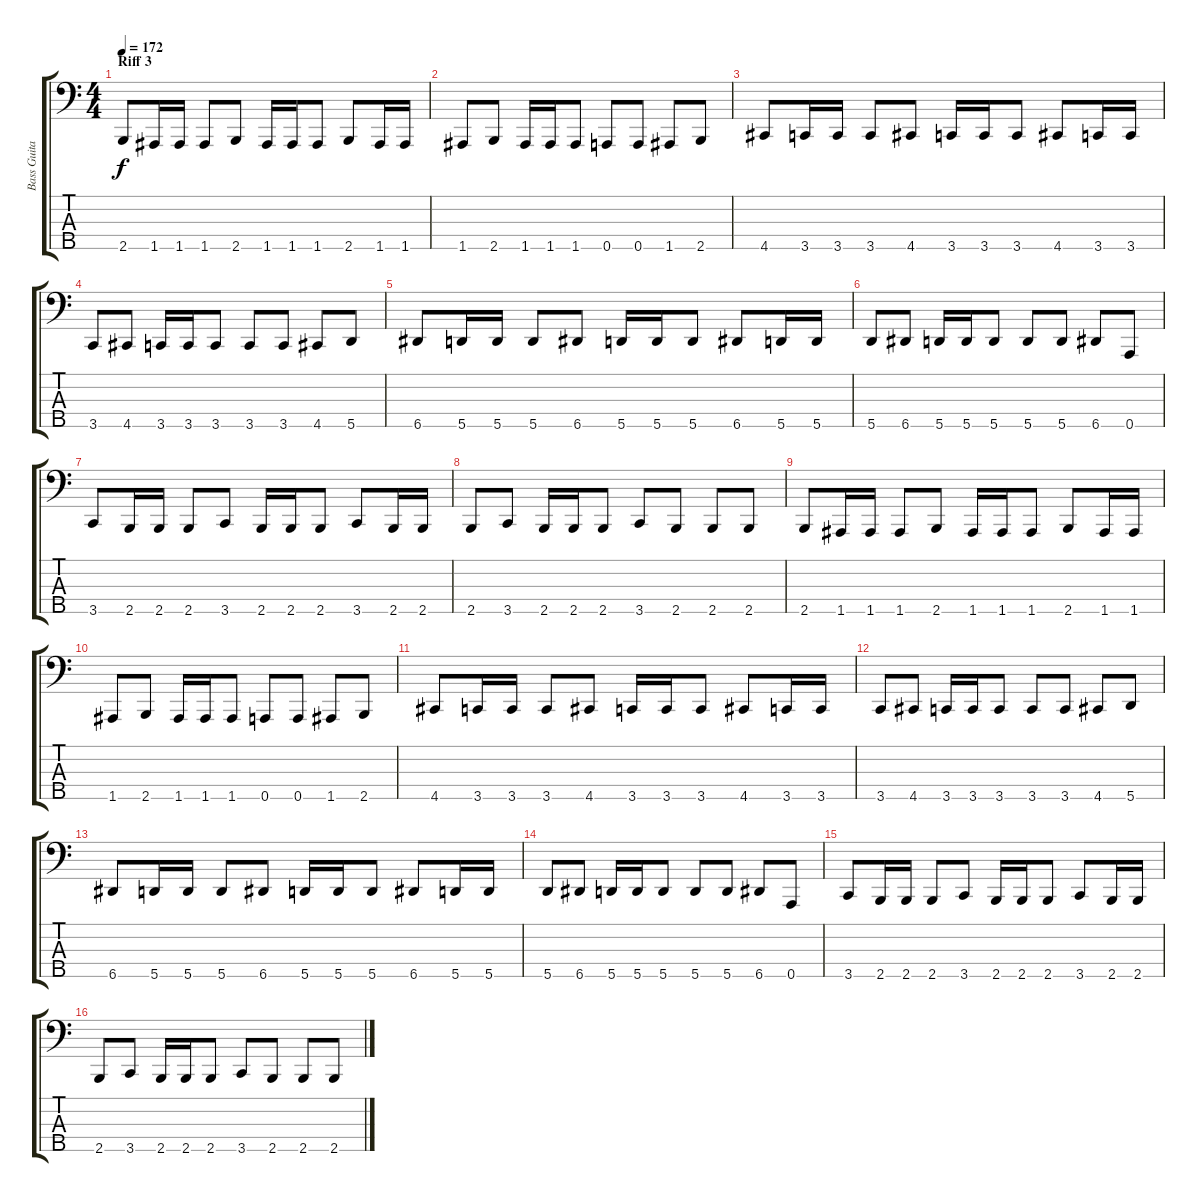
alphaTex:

\track ("Bass Guitar" "Bass Guita") {instrument electricbasspick}
\staff {score tabs}
\tuning (G2 D2 A1 E1 A0) {hide}
\ts (4 4)
\section ("" "Riff 3")
\tempo 172
\clef f4
\ks c
2.5.8{dy f} 1.5.16 1.5.16 1.5.8 2.5.8 1.5.16 1.5.16 1.5.8 2.5.8 1.5.16 1.5.16 |
1.5.8 2.5.8 1.5.16 1.5.16 1.5.8 0.5.8 0.5.8 1.5.8 2.5.8 |
4.5.8 3.5.16 3.5.16 3.5.8 4.5.8 3.5.16 3.5.16 3.5.8 4.5.8 3.5.16 3.5.16 |
3.5.8 4.5.8 3.5.16 3.5.16 3.5.8 3.5.8 3.5.8 4.5.8 5.5.8 |
6.5.8 5.5.16 5.5.16 5.5.8 6.5.8 5.5.16 5.5.16 5.5.8 6.5.8 5.5.16 5.5.16 |
5.5.8 6.5.8 5.5.16 5.5.16 5.5.8 5.5.8 5.5.8 6.5.8 0.5.8 |
3.5.8 2.5.16 2.5.16 2.5.8 3.5.8 2.5.16 2.5.16 2.5.8 3.5.8 2.5.16 2.5.16 |
2.5.8 3.5.8 2.5.16 2.5.16 2.5.8 3.5.8 2.5.8 2.5.8 2.5.8 |
2.5.8 1.5.16 1.5.16 1.5.8 2.5.8 1.5.16 1.5.16 1.5.8 2.5.8 1.5.16 1.5.16 |
1.5.8 2.5.8 1.5.16 1.5.16 1.5.8 0.5.8 0.5.8 1.5.8 2.5.8 |
4.5.8 3.5.16 3.5.16 3.5.8 4.5.8 3.5.16 3.5.16 3.5.8 4.5.8 3.5.16 3.5.16 |
3.5.8 4.5.8 3.5.16 3.5.16 3.5.8 3.5.8 3.5.8 4.5.8 5.5.8 |
6.5.8 5.5.16 5.5.16 5.5.8 6.5.8 5.5.16 5.5.16 5.5.8 6.5.8 5.5.16 5.5.16 |
5.5.8 6.5.8 5.5.16 5.5.16 5.5.8 5.5.8 5.5.8 6.5.8 0.5.8 |
3.5.8 2.5.16 2.5.16 2.5.8 3.5.8 2.5.16 2.5.16 2.5.8 3.5.8 2.5.16 2.5.16 |
2.5.8 3.5.8 2.5.16 2.5.16 2.5.8 3.5.8 2.5.8 2.5.8 2.5.8
